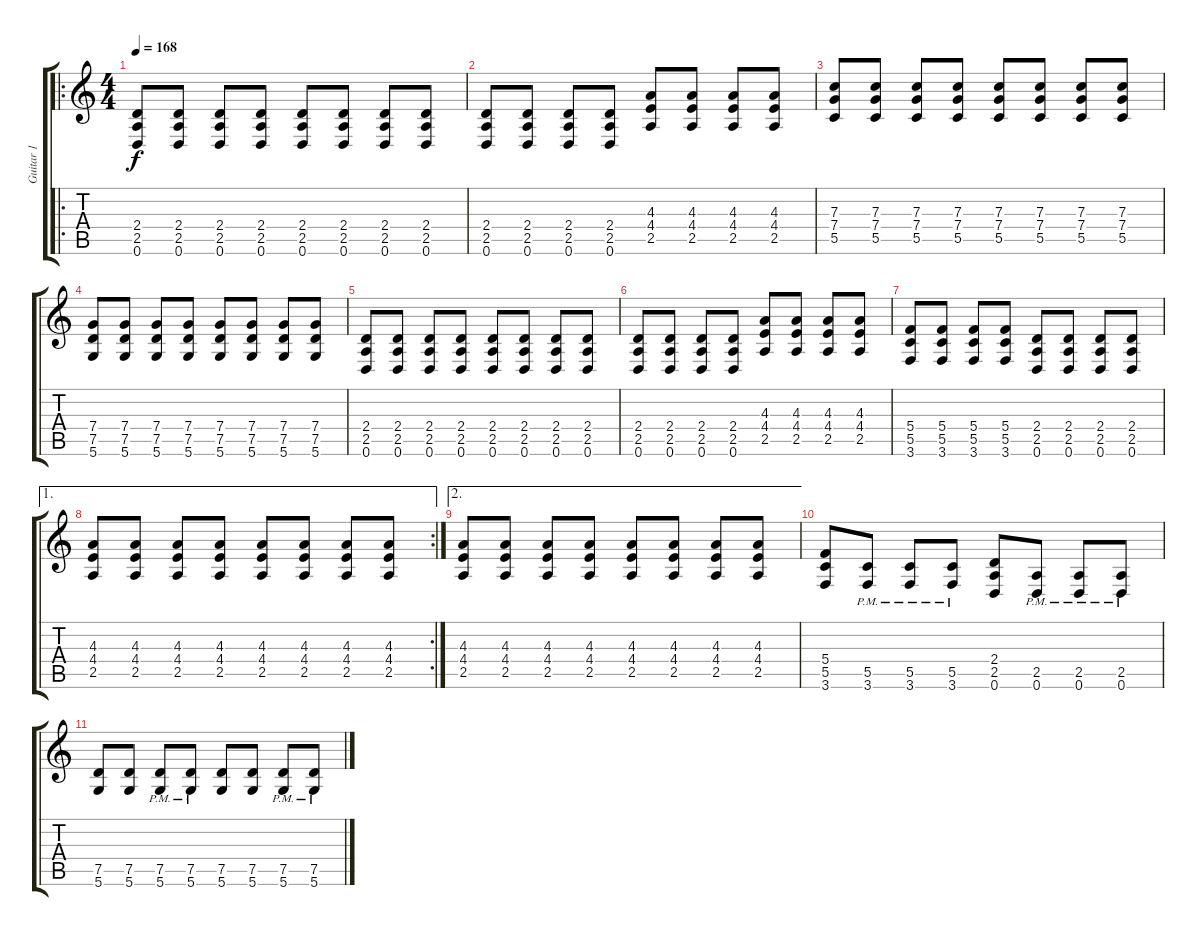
\track ("Guitar 1" "Guitar 1") {instrument distortionguitar}
\staff {score tabs}
\tuning (D4 A3 F3 C3 G2 D2) {hide}
\ro
\ts (4 4)
\tempo 168
\clef g2
\ks c
(2.4 2.5 0.6).8{dy f} (2.4 2.5 0.6).8 (2.4 2.5 0.6).8 (2.4 2.5 0.6).8 (2.4 2.5 0.6).8 (2.4 2.5 0.6).8 (2.4 2.5 0.6).8 (2.4 2.5 0.6).8 |
(2.4 2.5 0.6).8 (2.4 2.5 0.6).8 (2.4 2.5 0.6).8 (2.4 2.5 0.6).8 (4.3 4.4 2.5).8 (4.3 4.4 2.5).8 (4.3 4.4 2.5).8 (4.3 4.4 2.5).8 |
(7.3 7.4 5.5).8 (7.3 7.4 5.5).8 (7.3 7.4 5.5).8 (7.3 7.4 5.5).8 (7.3 7.4 5.5).8 (7.3 7.4 5.5).8 (7.3 7.4 5.5).8 (7.3 7.4 5.5).8 |
(7.4 7.5 5.6).8 (7.4 7.5 5.6).8 (7.4 7.5 5.6).8 (7.4 7.5 5.6).8 (7.4 7.5 5.6).8 (7.4 7.5 5.6).8 (7.4 7.5 5.6).8 (7.4 7.5 5.6).8 |
(2.4 2.5 0.6).8 (2.4 2.5 0.6).8 (2.4 2.5 0.6).8 (2.4 2.5 0.6).8 (2.4 2.5 0.6).8 (2.4 2.5 0.6).8 (2.4 2.5 0.6).8 (2.4 2.5 0.6).8 |
(2.4 2.5 0.6).8 (2.4 2.5 0.6).8 (2.4 2.5 0.6).8 (2.4 2.5 0.6).8 (4.3 4.4 2.5).8 (4.3 4.4 2.5).8 (4.3 4.4 2.5).8 (4.3 4.4 2.5).8 |
(5.4 5.5 3.6).8 (5.4 5.5 3.6).8 (5.4 5.5 3.6).8 (5.4 5.5 3.6).8 (2.4 2.5 0.6).8 (2.4 2.5 0.6).8 (2.4 2.5 0.6).8 (2.4 2.5 0.6).8 |
\ae 1
\rc 2
(4.3 4.4 2.5).8 (4.3 4.4 2.5).8 (4.3 4.4 2.5).8 (4.3 4.4 2.5).8 (4.3 4.4 2.5).8 (4.3 4.4 2.5).8 (4.3 4.4 2.5).8 (4.3 4.4 2.5).8 |
\ae 2
(4.3 4.4 2.5).8 (4.3 4.4 2.5).8 (4.3 4.4 2.5).8 (4.3 4.4 2.5).8 (4.3 4.4 2.5).8 (4.3 4.4 2.5).8 (4.3 4.4 2.5).8 (4.3 4.4 2.5).8 |
(5.4 5.5 3.6).8 (5.5{pm} 3.6{pm}).8 (5.5{pm} 3.6{pm}).8 (5.5{pm} 3.6{pm}).8 (2.4 2.5 0.6).8 (2.5{pm} 0.6{pm}).8 (2.5{pm} 0.6{pm}).8 (2.5{pm} 0.6{pm}).8 |
(7.5 5.6).8 (7.5 5.6).8 (7.5{pm} 5.6{pm}).8 (7.5{pm} 5.6{pm}).8 (7.5 5.6).8 (7.5 5.6).8 (7.5{pm} 5.6{pm}).8 (7.5{pm} 5.6{pm}).8
